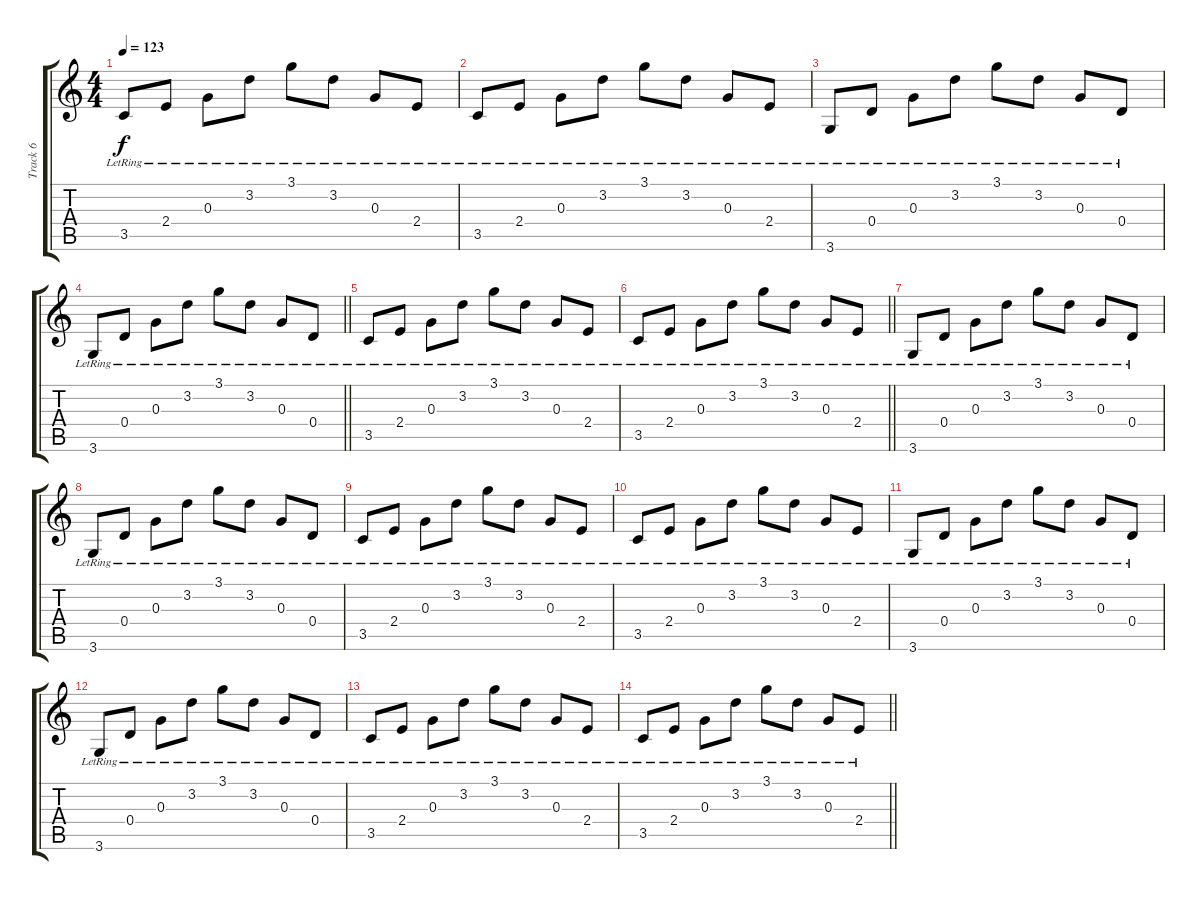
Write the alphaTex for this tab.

\track ("Track 6" "Track 6") {instrument electricguitarclean}
\staff {score tabs}
\tuning (E4 B3 G3 D3 A2 E2) {hide}
\ts (4 4)
\tempo 123
\clef g2
\ks c
3.5{lr}.8{dy f} 2.4{lr}.8 0.3{lr}.8 3.2{lr}.8 3.1{lr}.8 3.2{lr}.8 0.3{lr}.8 2.4{lr}.8 |
3.5{lr}.8 2.4{lr}.8 0.3{lr}.8 3.2{lr}.8 3.1{lr}.8 3.2{lr}.8 0.3{lr}.8 2.4{lr}.8 |
3.6{lr}.8 0.4{lr}.8 0.3{lr}.8 3.2{lr}.8 3.1{lr}.8 3.2{lr}.8 0.3{lr}.8 0.4{lr}.8 |
\barLineRight lightlight
3.6{lr}.8 0.4{lr}.8 0.3{lr}.8 3.2{lr}.8 3.1{lr}.8 3.2{lr}.8 0.3{lr}.8 0.4{lr}.8 |
\section ("" "")
3.5{lr}.8 2.4{lr}.8 0.3{lr}.8 3.2{lr}.8 3.1{lr}.8 3.2{lr}.8 0.3{lr}.8 2.4{lr}.8 |
\barLineRight lightlight
3.5{lr}.8 2.4{lr}.8 0.3{lr}.8 3.2{lr}.8 3.1{lr}.8 3.2{lr}.8 0.3{lr}.8 2.4{lr}.8 |
3.6{lr}.8 0.4{lr}.8 0.3{lr}.8 3.2{lr}.8 3.1{lr}.8 3.2{lr}.8 0.3{lr}.8 0.4{lr}.8 |
3.6{lr}.8 0.4{lr}.8 0.3{lr}.8 3.2{lr}.8 3.1{lr}.8 3.2{lr}.8 0.3{lr}.8 0.4{lr}.8 |
3.5{lr}.8 2.4{lr}.8 0.3{lr}.8 3.2{lr}.8 3.1{lr}.8 3.2{lr}.8 0.3{lr}.8 2.4{lr}.8 |
3.5{lr}.8 2.4{lr}.8 0.3{lr}.8 3.2{lr}.8 3.1{lr}.8 3.2{lr}.8 0.3{lr}.8 2.4{lr}.8 |
3.6{lr}.8 0.4{lr}.8 0.3{lr}.8 3.2{lr}.8 3.1{lr}.8 3.2{lr}.8 0.3{lr}.8 0.4{lr}.8 |
3.6{lr}.8 0.4{lr}.8 0.3{lr}.8 3.2{lr}.8 3.1{lr}.8 3.2{lr}.8 0.3{lr}.8 0.4{lr}.8 |
3.5{lr}.8 2.4{lr}.8 0.3{lr}.8 3.2{lr}.8 3.1{lr}.8 3.2{lr}.8 0.3{lr}.8 2.4{lr}.8 |
\barLineRight lightlight
3.5{lr}.8 2.4{lr}.8 0.3{lr}.8 3.2{lr}.8 3.1{lr}.8 3.2{lr}.8 0.3{lr}.8 2.4{lr}.8
